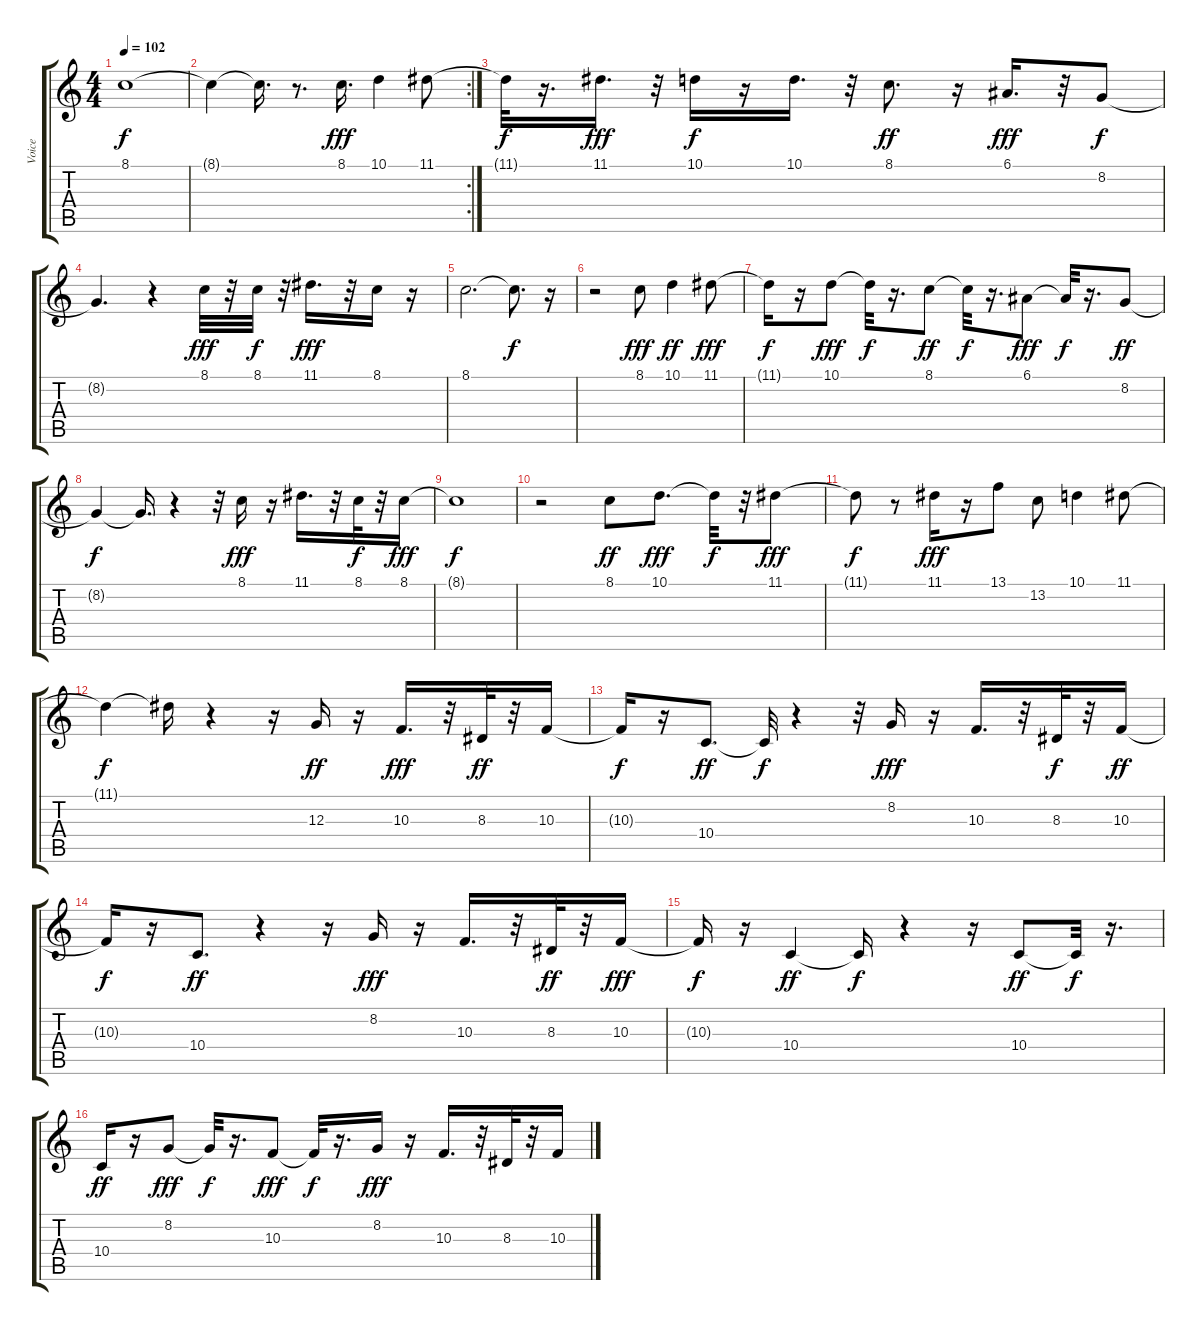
\track ("Voice" "Voice") {instrument acousticgrandpiano}
\staff {score tabs}
\tuning (E4 B3 G3 D3 A2 E2) {hide}
\ts (4 4)
\tempo 102
\clef g2
\ks c
8.1{t}.1{dy f} |
\rc 2
8.1{t}.4 8.1{t}.16{d} r.8{d} 8.1.16{d dy fff} 10.1.4 11.1.8 |
11.1{t}.32{dy f} r.16{d} 11.1.16{d dy fff} r.32 10.1.16{dy f} r.16 10.1.16{d} r.32 8.1.8{d dy ff} r.16 6.1.16{d dy fff} r.32 8.2.8{dy f} |
8.2{t}.4{d} r.4 8.1.32{dy fff} r.32 8.1.32{dy f} r.32 11.1.16{d dy fff} r.32 8.1.16 r.16 |
8.1.2{d} 8.1{t}.8{d dy f} r.16 |
r.2 8.1.8{dy fff} 10.1.4{dy ff} 11.1.8{dy fff} |
11.1{t}.16{dy f} r.16 10.1.8{dy fff} 10.1{t}.32{dy f} r.16{d} 8.1.8{dy ff} 8.1{t}.32{dy f} r.16{d} 6.1.8{dy fff} 6.1{t}.32{dy f} r.16{d} 8.2.8{dy ff} |
8.2{t}.4{dy f} 8.2{t}.16{d} r.4 r.32 8.1.16{dy fff} r.16 11.1.16{d} r.32 8.1.32{dy f} r.32 8.1.16{dy fff} |
8.1{t}.1{dy f} |
r.2 8.1.8{dy ff} 10.1.8{d dy fff} 10.1{t}.32{dy f} r.32 11.1.8{dy fff} |
11.1{t}.8{dy f} r.8 11.1.16{dy fff} r.16 13.1.8 13.2.8 10.1.4 11.1.8 |
11.1{t}.4{dy f} 11.1{t}.16 r.4 r.16 12.3.16{dy ff} r.16 10.3.16{d dy fff} r.32 8.3.32{dy ff} r.32 10.3.16 |
10.3{t}.16{dy f} r.16 10.4.8{d dy ff} 10.4{t}.32{dy f} r.4 r.32 8.2.16{dy fff} r.16 10.3.16{d} r.32 8.3.32{dy f} r.32 10.3.16{dy ff} |
10.3{t}.16{dy f} r.16 10.4.8{d dy ff} r.4 r.16 8.2.16{dy fff} r.16 10.3.16{d} r.32 8.3.32{dy ff} r.32 10.3.16{dy fff} |
10.3{t}.16{dy f} r.16 10.4.4{dy ff} 10.4{t}.16{dy f} r.4 r.16 10.4.8{dy ff} 10.4{t}.32{dy f} r.16{d} |
10.4.16{dy ff} r.16 8.2.8{dy fff} 8.2{t}.32{dy f} r.16{d} 10.3.8{dy fff} 10.3{t}.32{dy f} r.16{d} 8.2.16{dy fff} r.16 10.3.16{d} r.32 8.3.32 r.32 10.3.16
